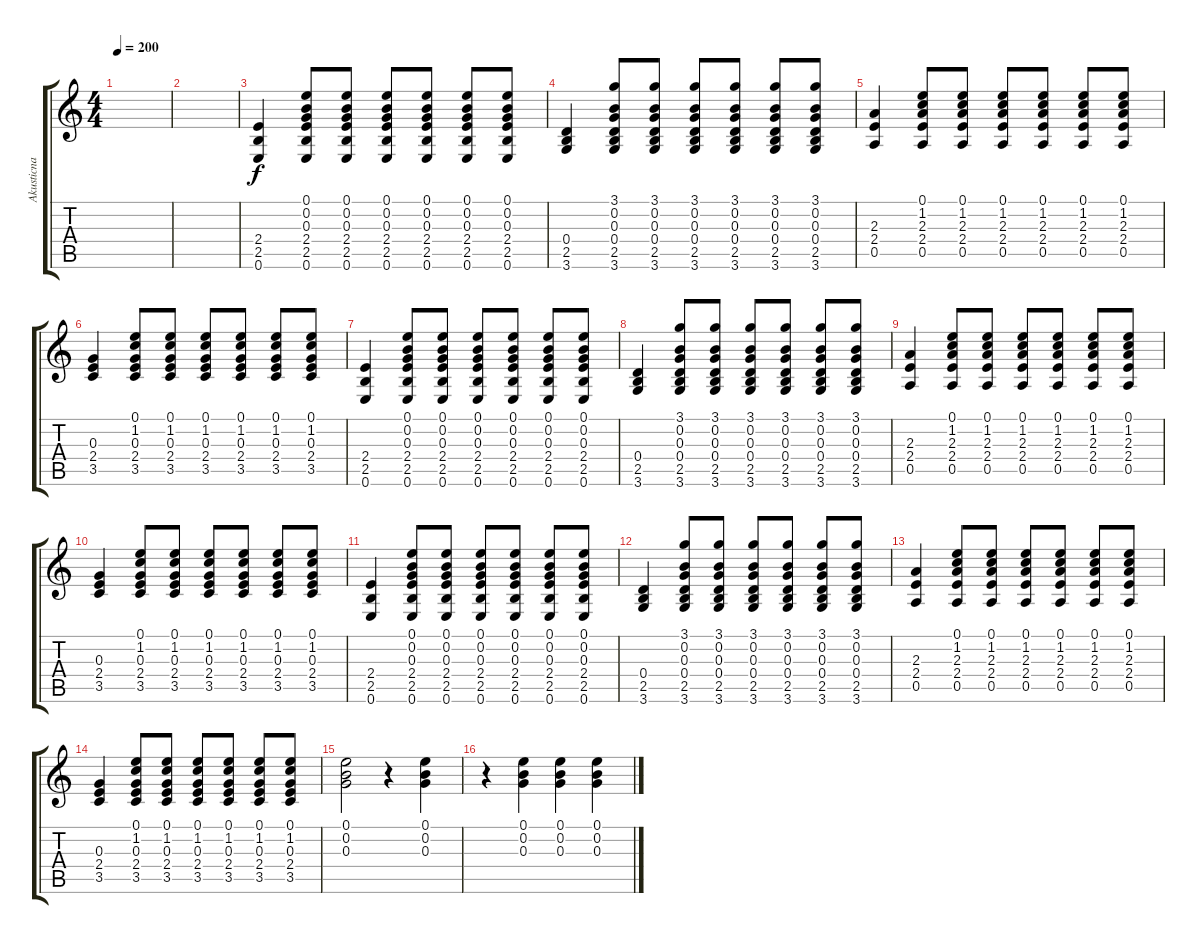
\track ("Akusticna gitara" "Akusticna ") {instrument acousticguitarsteel}
\staff {score tabs}
\tuning (E4 B3 G3 D3 A2 E2) {hide}
\ts (4 4)
\tempo 200
\clef g2
\ks c
|
|
(2.4 2.5 0.6).4{volume 2} (0.1 0.2 0.3 2.4 2.5 0.6).8 (0.1 0.2 0.3 2.4 2.5 0.6).8 (0.1 0.2 0.3 2.4 2.5 0.6).8 (0.1 0.2 0.3 2.4 2.5 0.6).8 (0.1 0.2 0.3 2.4 2.5 0.6).8 (0.1 0.2 0.3 2.4 2.5 0.6).8 |
(0.4 2.5 3.6).4 (3.1 0.2 0.3 0.4 2.5 3.6).8{volume 4} (3.1 0.2 0.3 0.4 2.5 3.6).8 (3.1 0.2 0.3 0.4 2.5 3.6).8 (3.1 0.2 0.3 0.4 2.5 3.6).8 (3.1 0.2 0.3 0.4 2.5 3.6).8 (3.1 0.2 0.3 0.4 2.5 3.6).8 |
(2.3 2.4 0.5).4{volume 6} (0.1 1.2 2.3 2.4 0.5).8 (0.1 1.2 2.3 2.4 0.5).8 (0.1 1.2 2.3 2.4 0.5).8 (0.1 1.2 2.3 2.4 0.5).8 (0.1 1.2 2.3 2.4 0.5).8 (0.1 1.2 2.3 2.4 0.5).8 |
(0.3 2.4 3.5).4{volume 8} (0.1 1.2 0.3 2.4 3.5).8 (0.1 1.2 0.3 2.4 3.5).8 (0.1 1.2 0.3 2.4 3.5).8 (0.1 1.2 0.3 2.4 3.5).8 (0.1 1.2 0.3 2.4 3.5).8 (0.1 1.2 0.3 2.4 3.5).8 |
(2.4 2.5 0.6).4{volume 10} (0.1 0.2 0.3 2.4 2.5 0.6).8 (0.1 0.2 0.3 2.4 2.5 0.6).8 (0.1 0.2 0.3 2.4 2.5 0.6).8 (0.1 0.2 0.3 2.4 2.5 0.6).8 (0.1 0.2 0.3 2.4 2.5 0.6).8 (0.1 0.2 0.3 2.4 2.5 0.6).8 |
(0.4 2.5 3.6).4 (3.1 0.2 0.3 0.4 2.5 3.6).8 (3.1 0.2 0.3 0.4 2.5 3.6).8 (3.1 0.2 0.3 0.4 2.5 3.6).8 (3.1 0.2 0.3 0.4 2.5 3.6).8 (3.1 0.2 0.3 0.4 2.5 3.6).8 (3.1 0.2 0.3 0.4 2.5 3.6).8 |
(2.3 2.4 0.5).4 (0.1 1.2 2.3 2.4 0.5).8 (0.1 1.2 2.3 2.4 0.5).8 (0.1 1.2 2.3 2.4 0.5).8 (0.1 1.2 2.3 2.4 0.5).8 (0.1 1.2 2.3 2.4 0.5).8 (0.1 1.2 2.3 2.4 0.5).8 |
(0.3 2.4 3.5).4 (0.1 1.2 0.3 2.4 3.5).8 (0.1 1.2 0.3 2.4 3.5).8 (0.1 1.2 0.3 2.4 3.5).8 (0.1 1.2 0.3 2.4 3.5).8 (0.1 1.2 0.3 2.4 3.5).8 (0.1 1.2 0.3 2.4 3.5).8 |
(2.4 2.5 0.6).4 (0.1 0.2 0.3 2.4 2.5 0.6).8 (0.1 0.2 0.3 2.4 2.5 0.6).8 (0.1 0.2 0.3 2.4 2.5 0.6).8 (0.1 0.2 0.3 2.4 2.5 0.6).8 (0.1 0.2 0.3 2.4 2.5 0.6).8 (0.1 0.2 0.3 2.4 2.5 0.6).8 |
(0.4 2.5 3.6).4 (3.1 0.2 0.3 0.4 2.5 3.6).8 (3.1 0.2 0.3 0.4 2.5 3.6).8 (3.1 0.2 0.3 0.4 2.5 3.6).8 (3.1 0.2 0.3 0.4 2.5 3.6).8 (3.1 0.2 0.3 0.4 2.5 3.6).8 (3.1 0.2 0.3 0.4 2.5 3.6).8 |
(2.3 2.4 0.5).4 (0.1 1.2 2.3 2.4 0.5).8 (0.1 1.2 2.3 2.4 0.5).8 (0.1 1.2 2.3 2.4 0.5).8 (0.1 1.2 2.3 2.4 0.5).8 (0.1 1.2 2.3 2.4 0.5).8 (0.1 1.2 2.3 2.4 0.5).8 |
(0.3 2.4 3.5).4 (0.1 1.2 0.3 2.4 3.5).8 (0.1 1.2 0.3 2.4 3.5).8 (0.1 1.2 0.3 2.4 3.5).8 (0.1 1.2 0.3 2.4 3.5).8 (0.1 1.2 0.3 2.4 3.5).8 (0.1 1.2 0.3 2.4 3.5).8 |
(0.1 0.2 0.3).2 r.4 (0.1 0.2 0.3).4 |
r.4 (0.1 0.2 0.3).4 (0.1 0.2 0.3).4 (0.1 0.2 0.3).4
